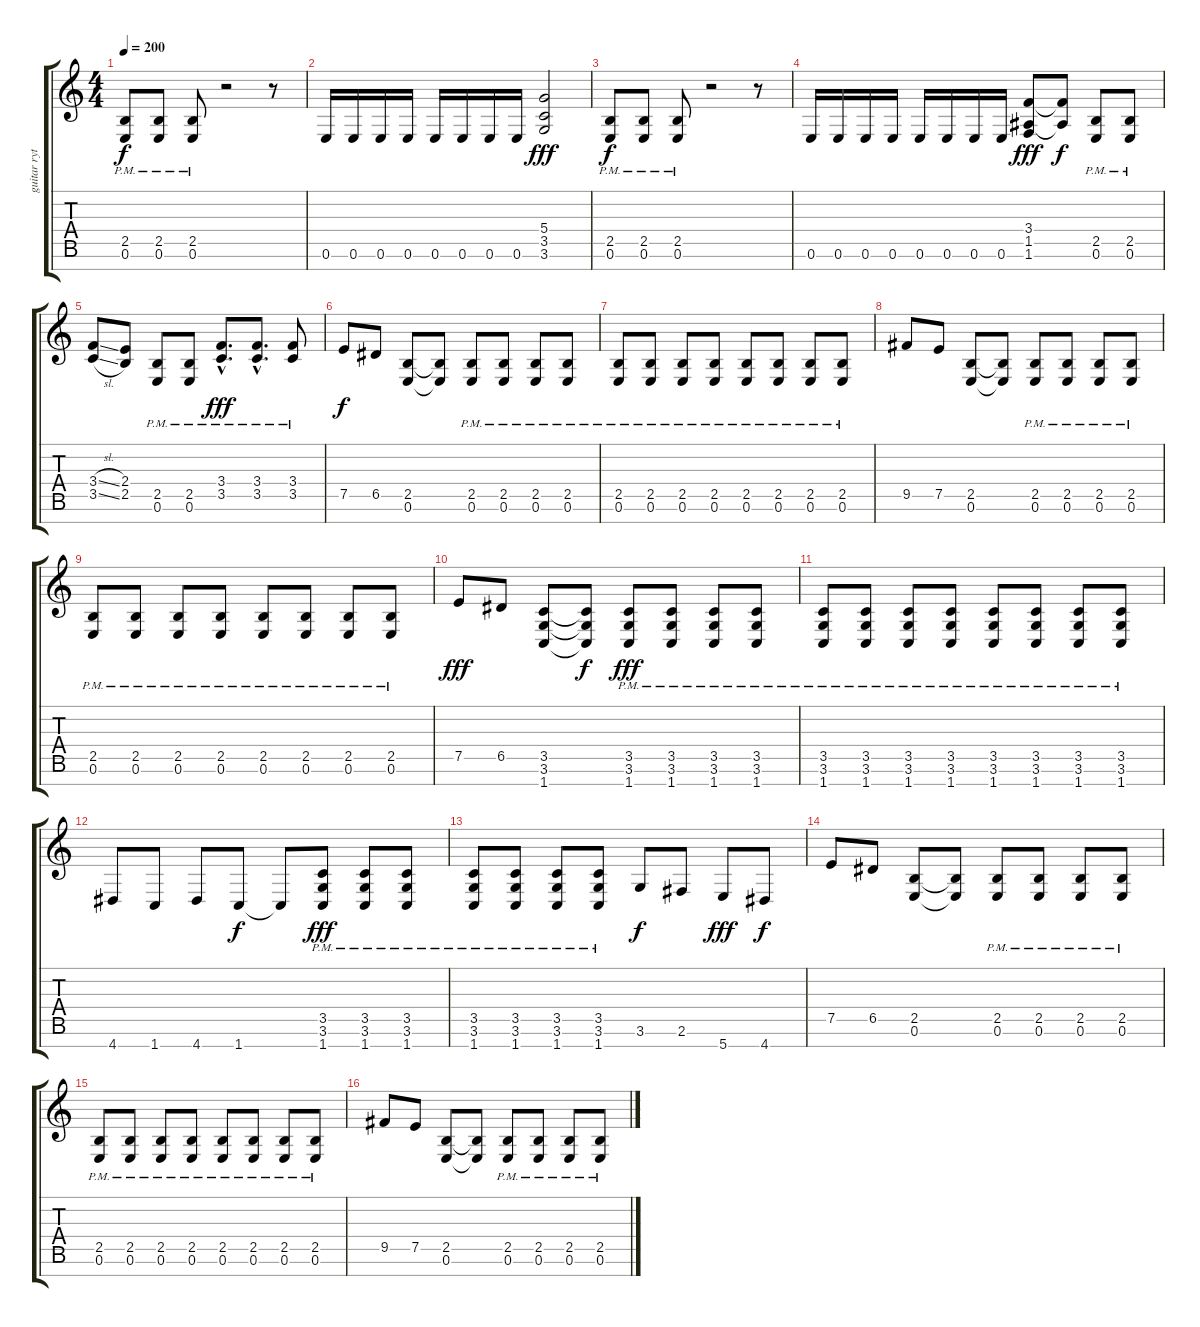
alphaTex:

\track ("guitar rythm 1" "guitar ryt") {instrument distortionguitar}
\staff {score tabs}
\tuning (E4 B3 G3 D3 A2 E2 B1) {hide}
\ts (4 4)
\tempo 200
\clef g2
\ks c
(2.5{pm} 0.6{pm}).8{dy f} (2.5{pm} 0.6{pm}).8 (2.5{pm} 0.6{pm}).8 r.2 r.8 |
0.6.16 0.6.16 0.6.16 0.6.16 0.6.16 0.6.16 0.6.16 0.6.16 (5.4 3.5 3.6).2{dy fff} |
(2.5{pm} 0.6{pm}).8{dy f} (2.5{pm} 0.6{pm}).8 (2.5{pm} 0.6{pm}).8 r.2 r.8 |
0.6.16 0.6.16 0.6.16 0.6.16 0.6.16 0.6.16 0.6.16 0.6.16 (3.4 1.5 1.6).8{dy fff} (3.4{t} 1.5{t}).8{dy f} (2.5{pm} 0.6{pm}).8 (2.5{pm} 0.6{pm}).8 |
(3.4{sl} 3.5{sl}).8 (2.4 2.5).8 (2.5{pm} 0.6{pm}).8 (2.5{pm} 0.6{pm}).8 (3.4{hac} 3.5{hac pm}).8{d dy fff} (3.4{hac} 3.5{hac pm}).8{d} (3.4 3.5{pm}).8 |
7.5.8{dy f} 6.5.8 (2.5 0.6).8 (2.5{t} 0.6{t}).8 (2.5{pm} 0.6{pm}).8 (2.5{pm} 0.6{pm}).8 (2.5{pm} 0.6{pm}).8 (2.5{pm} 0.6{pm}).8 |
(2.5{pm} 0.6{pm}).8 (2.5{pm} 0.6{pm}).8 (2.5{pm} 0.6{pm}).8 (2.5{pm} 0.6{pm}).8 (2.5{pm} 0.6{pm}).8 (2.5{pm} 0.6{pm}).8 (2.5{pm} 0.6{pm}).8 (2.5{pm} 0.6{pm}).8 |
9.5.8 7.5.8 (2.5 0.6).8 (2.5{t} 0.6{t}).8 (2.5{pm} 0.6{pm}).8 (2.5{pm} 0.6{pm}).8 (2.5{pm} 0.6{pm}).8 (2.5{pm} 0.6{pm}).8 |
(2.5{pm} 0.6{pm}).8 (2.5{pm} 0.6{pm}).8 (2.5{pm} 0.6{pm}).8 (2.5{pm} 0.6{pm}).8 (2.5{pm} 0.6{pm}).8 (2.5{pm} 0.6{pm}).8 (2.5{pm} 0.6{pm}).8 (2.5{pm} 0.6{pm}).8 |
7.5.8{dy fff} 6.5.8 (3.5 3.6 1.7).8 (3.5{t} 3.6{t} 1.7{t}).8{dy f} (3.5{pm} 3.6{pm} 1.7).8{dy fff} (3.5{pm} 3.6{pm} 1.7).8 (3.5{pm} 3.6{pm} 1.7).8 (3.5{pm} 3.6{pm} 1.7).8 |
(3.5{pm} 3.6{pm} 1.7).8 (3.5{pm} 3.6{pm} 1.7).8 (3.5{pm} 3.6{pm} 1.7).8 (3.5{pm} 3.6{pm} 1.7).8 (3.5{pm} 3.6{pm} 1.7).8 (3.5{pm} 3.6{pm} 1.7).8 (3.5{pm} 3.6{pm} 1.7).8 (3.5{pm} 3.6{pm} 1.7).8 |
4.7.8 1.7.8 4.7.8 1.7.8{dy f} 1.7{t}.8 (3.5{pm} 3.6{pm} 1.7).8{dy fff} (3.5{pm} 3.6{pm} 1.7).8 (3.5{pm} 3.6{pm} 1.7).8 |
(3.5{pm} 3.6{pm} 1.7).8 (3.5{pm} 3.6{pm} 1.7).8 (3.5{pm} 3.6{pm} 1.7).8 (3.5{pm} 3.6{pm} 1.7).8 3.6.8{dy f} 2.6.8 5.7.8{dy fff} 4.7.8{dy f} |
7.5.8 6.5.8 (2.5 0.6).8 (2.5{t} 0.6{t}).8 (2.5{pm} 0.6{pm}).8 (2.5{pm} 0.6{pm}).8 (2.5{pm} 0.6{pm}).8 (2.5{pm} 0.6{pm}).8 |
(2.5{pm} 0.6{pm}).8 (2.5{pm} 0.6{pm}).8 (2.5{pm} 0.6{pm}).8 (2.5{pm} 0.6{pm}).8 (2.5{pm} 0.6{pm}).8 (2.5{pm} 0.6{pm}).8 (2.5{pm} 0.6{pm}).8 (2.5{pm} 0.6{pm}).8 |
9.5.8 7.5.8 (2.5 0.6).8 (2.5{t} 0.6{t}).8 (2.5{pm} 0.6{pm}).8 (2.5{pm} 0.6{pm}).8 (2.5{pm} 0.6{pm}).8 (2.5{pm} 0.6{pm}).8
